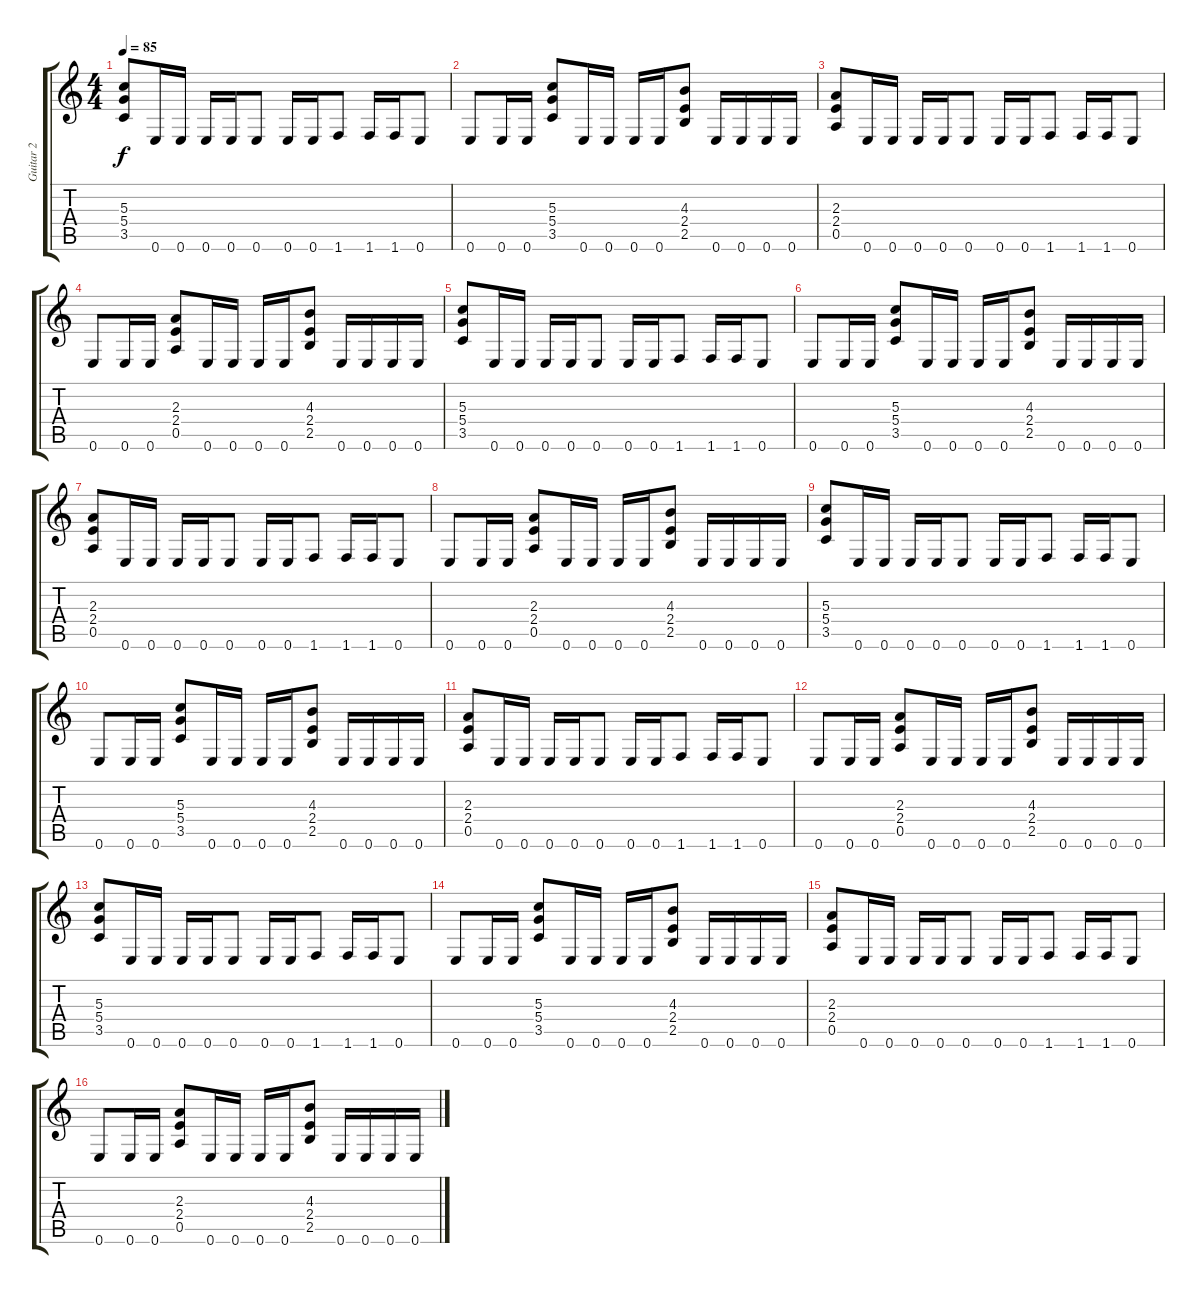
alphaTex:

\track ("Guitar 2" "Guitar 2") {instrument distortionguitar}
\staff {score tabs}
\tuning (E4 B3 G3 D3 A2 E2) {hide}
\ts (4 4)
\tempo 85
\clef g2
\ks c
(5.3 5.4 3.5).8{dy f} 0.6.16 0.6.16 0.6.16 0.6.16 0.6.8 0.6.16 0.6.16 1.6.8 1.6.16 1.6.16 0.6.8 |
0.6.8 0.6.16 0.6.16 (5.3 5.4 3.5).8 0.6.16 0.6.16 0.6.16 0.6.16 (4.3 2.4 2.5).8 0.6.16 0.6.16 0.6.16 0.6.16 |
(2.3 2.4 0.5).8 0.6.16 0.6.16 0.6.16 0.6.16 0.6.8 0.6.16 0.6.16 1.6.8 1.6.16 1.6.16 0.6.8 |
0.6.8 0.6.16 0.6.16 (2.3 2.4 0.5).8 0.6.16 0.6.16 0.6.16 0.6.16 (4.3 2.4 2.5).8 0.6.16 0.6.16 0.6.16 0.6.16 |
(5.3 5.4 3.5).8 0.6.16 0.6.16 0.6.16 0.6.16 0.6.8 0.6.16 0.6.16 1.6.8 1.6.16 1.6.16 0.6.8 |
0.6.8 0.6.16 0.6.16 (5.3 5.4 3.5).8 0.6.16 0.6.16 0.6.16 0.6.16 (4.3 2.4 2.5).8 0.6.16 0.6.16 0.6.16 0.6.16 |
(2.3 2.4 0.5).8 0.6.16 0.6.16 0.6.16 0.6.16 0.6.8 0.6.16 0.6.16 1.6.8 1.6.16 1.6.16 0.6.8 |
0.6.8 0.6.16 0.6.16 (2.3 2.4 0.5).8 0.6.16 0.6.16 0.6.16 0.6.16 (4.3 2.4 2.5).8 0.6.16 0.6.16 0.6.16 0.6.16 |
(5.3 5.4 3.5).8 0.6.16 0.6.16 0.6.16 0.6.16 0.6.8 0.6.16 0.6.16 1.6.8 1.6.16 1.6.16 0.6.8 |
0.6.8 0.6.16 0.6.16 (5.3 5.4 3.5).8 0.6.16 0.6.16 0.6.16 0.6.16 (4.3 2.4 2.5).8 0.6.16 0.6.16 0.6.16 0.6.16 |
(2.3 2.4 0.5).8 0.6.16 0.6.16 0.6.16 0.6.16 0.6.8 0.6.16 0.6.16 1.6.8 1.6.16 1.6.16 0.6.8 |
0.6.8 0.6.16 0.6.16 (2.3 2.4 0.5).8 0.6.16 0.6.16 0.6.16 0.6.16 (4.3 2.4 2.5).8 0.6.16 0.6.16 0.6.16 0.6.16 |
(5.3 5.4 3.5).8 0.6.16 0.6.16 0.6.16 0.6.16 0.6.8 0.6.16 0.6.16 1.6.8 1.6.16 1.6.16 0.6.8 |
0.6.8 0.6.16 0.6.16 (5.3 5.4 3.5).8 0.6.16 0.6.16 0.6.16 0.6.16 (4.3 2.4 2.5).8 0.6.16 0.6.16 0.6.16 0.6.16 |
(2.3 2.4 0.5).8 0.6.16 0.6.16 0.6.16 0.6.16 0.6.8 0.6.16 0.6.16 1.6.8 1.6.16 1.6.16 0.6.8 |
0.6.8 0.6.16 0.6.16 (2.3 2.4 0.5).8 0.6.16 0.6.16 0.6.16 0.6.16 (4.3 2.4 2.5).8 0.6.16 0.6.16 0.6.16 0.6.16
